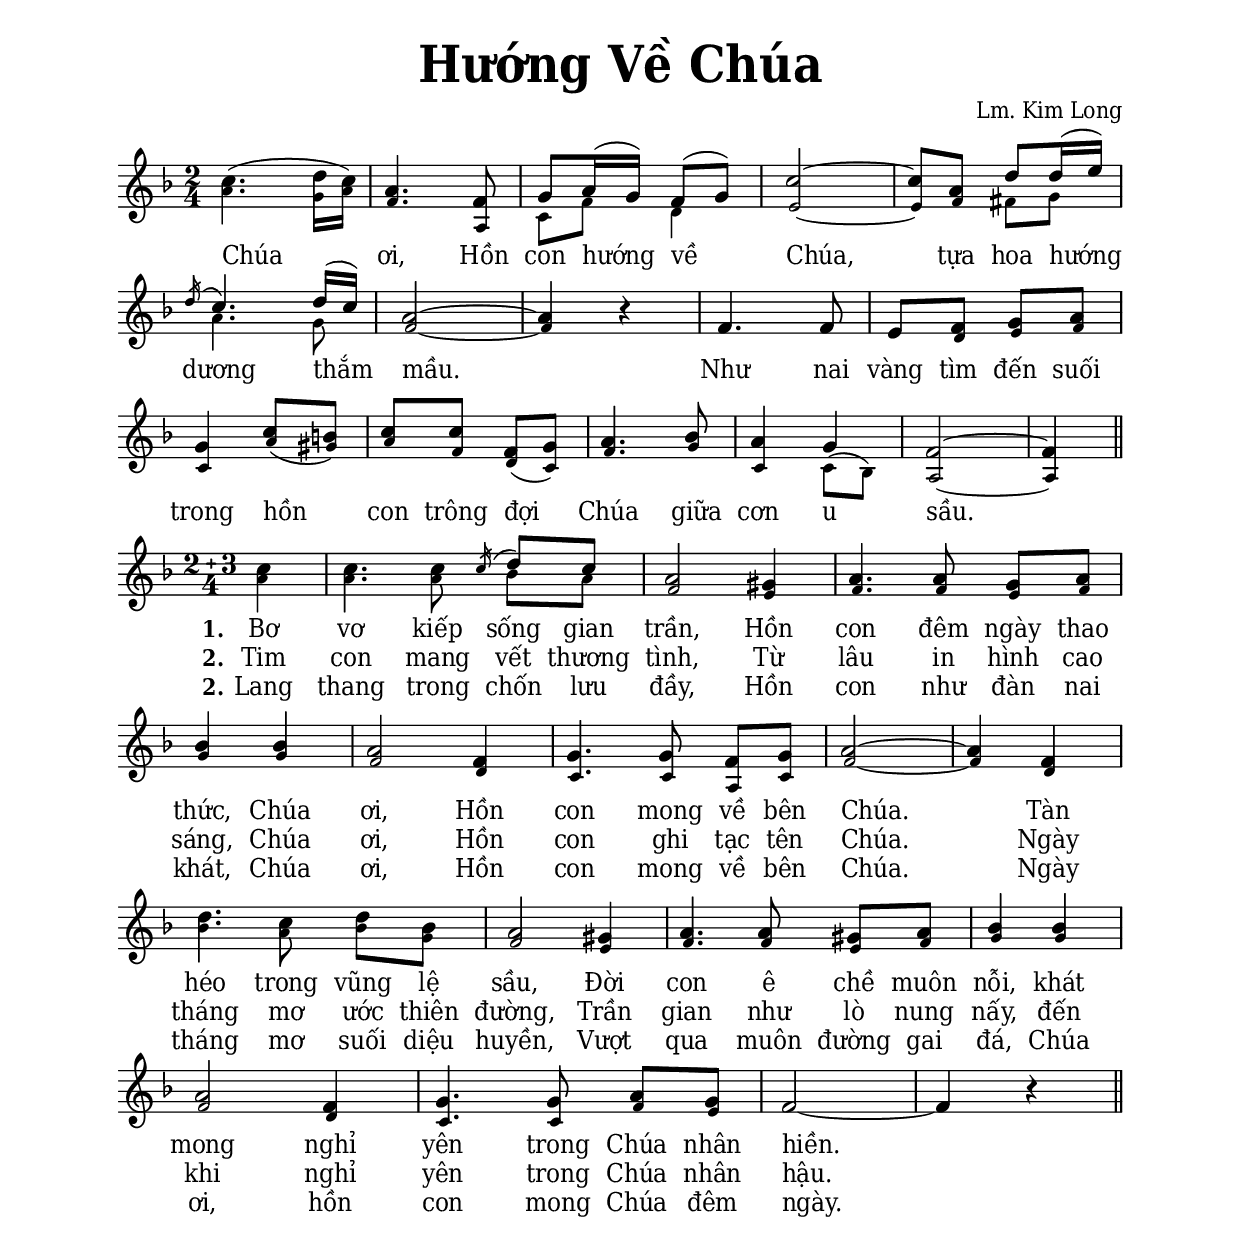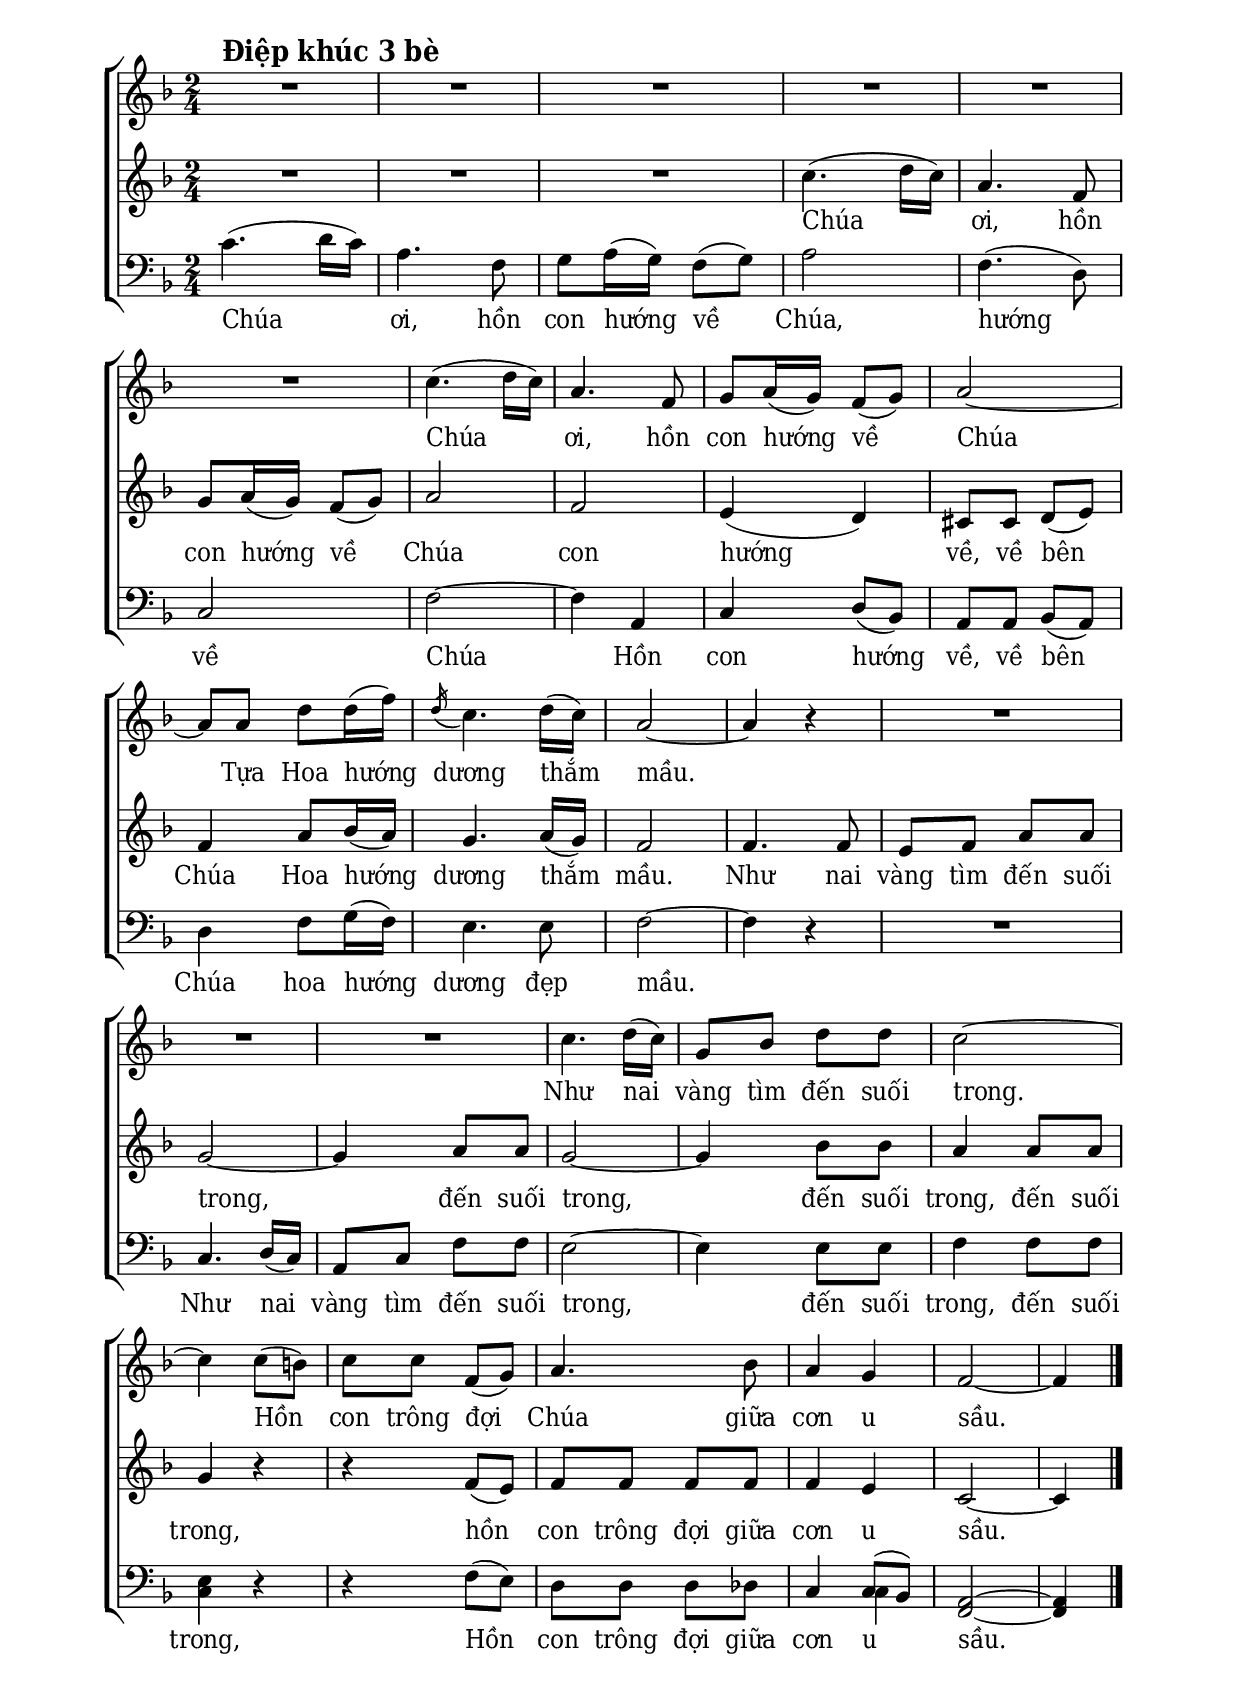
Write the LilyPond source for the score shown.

% Cài đặt chung\
\version "2.22.1"
\include "english.ly"

\header {
  title = \markup { \fontsize #3 "Hướng Về Chúa" }
  composer = "Lm. Kim Long"
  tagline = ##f
}

% Nhạc phiên khúc
nhacPhienKhucSop = \relative c'' {
  c4. (d16 c) |
  a4. f8 |
  g [a16 (g)] f8 (g) |
  c2 ~ |
  c8 a d d16 (e) |
  \slashedGrace { d16 ( } c4.) d16 (c) |
  a2 ~ |
  a4 r |
  f4. f8 |
  e f g a |
  g4 c8 (b!) |
  c c f, (g) |
  a4. bf8 |
  a4 g |
  f2 ~ |
  \partial 4 f4 \bar "||" \break
  \override Staff.TimeSignature.break-visibility = #end-of-line-invisible
  \compoundMeter #'((2 3 4))
  % không kiểm tra nhịp
  % không hiển thị dấu thăng/giáng trong chú ý
  \cadenzaOn
  \override Voice.AccidentalCautionary.stencil = ##f
  c'4 \bar "|"
  c4. c8 \slashedGrace { c16 ( } d8) [c] \bar "|"
  a2 gs4 \bar "|"
  a4. a8 g!? [a] \bar "|"
  bf4 bf \bar "|"
  a2 f4 \bar "|"
  g4. g8 f [g] \bar "|"
  a2 ~ \bar "|"
  a4 f \bar "|"
  d'4. c8 d [bf] \bar "|"
  a2 gs4 \bar "|"
  a4. a8 gs! [a] \bar "|"
  bf4 bf \bar "|"
  a2 f4 \bar "|"
  g!?4. g8 a [g] \bar "|"
  f2 ~ \bar "|"
  f4 r \bar "||"
}

nhacPhienKhucBas = \relative c'' {
  a4. (g16 a) |
  f4. a,8 |
  c f d4 |
  e2 ~ |
  e8 f fs [g] |
  a4. g8 |
  f2 ~ |
  f4 r |
  f4. f8 |
  e d e f |
  c4 a'8 (gs) |
  a f d (c) |
  f4. g8 |
  c,4 c8 ^(bf) |
  a2 ~ |
  a4 \bar "" \break
  
  \compoundMeter #'((2 3 4))
  % không kiểm tra nhịp
  % không hiển thị dấu thăng/giáng trong chú ý
  \cadenzaOn
  \override Voice.AccidentalCautionary.stencil = ##f
  a'4
  a4. a8 bf [a] 
  f2 e4
  f4. f8 e [f]
  g4 g
  f2 d4
  c4. c8 a [c]
  f2 ~
  f4 d
  bf'4. a8 bf [g]
  f2 e4
  f4. f8 e [f]
  g!?4 g
  f2 d4
  c4. c8 f [e]
  f2 ~
  f4 r
}

nhacDiepKhucBaBeSop = \relative c'' {
  <>^\markup { \halign #-1 \bold \huge "Điệp khúc 3 bè" }
  R2*6
  c4. (d16 c) |
  a4. f8 |
  g a16 (g) f8 (g) |
  a2 ~ |
  a8 a d d16 (f) |
  \slashedGrace { d16 ( } c4.) d16 (c) |
  a2 ~ |
  a4 r |
  R2*3
  c4. d16 (c) |
  g8 bf d d |
  c2 ~ |
  c4 c8 (b!) |
  c c f, (g) |
  a4. bf8 |
  a4 g |
  f2 ~ |
  f4 \bar "|."
}

nhacDiepKhucBaBeAlto = \relative c'' {
  R2*3
  c4. (d16 c) |
  a4. f8 |
  g8 a16 (g) f8 (g) |
  a2 |
  f |
  e4 (d) |
  cs8 cs d (e) |
  f4 a8 bf16 (a) |
  g4. a16 (g) |
  f2 |
  f4. f8 |
  e f a a |
  g2 ~ |
  g4 a8 a |
  g2 ~ |
  g4 bf8 bf |
  a4 a8 a |
  g4 r |
  r f8 (e) |
  f f f f |
  f4 e |
  c2 ~ |
  c4
}

nhacDiepKhucBaBeBas = \relative c' {
  c4. (d16 c) |
  a4. f8 |
  g8 a16 (g) f8 (g) |
  a2 |
  f4. (d8) |
  c2 |
  f ~ |
  f4 a, |
  c d8 (bf) |
  a a bf (a) |
  d4 f8 g16 (f) |
  e4. e8 |
  f2 ~ |
  f4 r |
  R2
  c4. d16 (c) |
  a8 c f f |
  e2 ~ |
  e4 e8 e |
  f4 f8 f |
  <e c>4 r |
  r f8 (e) |
  d d d df |
  c4
  <<
    {
      \voiceOne
      c8 (bf)
    }
    \new Voice = "splitpart" {
      \voiceTwo
      \once \override NoteColumn.force-hshift = #1
      c4
    }
  >>
  \oneVoice
  <a f>2 ~ |
  <a f>4
}

% Lời
loiPhienKhucSopMot = \lyrics {
  Chúa ơi, Hồn con hướng về Chúa,
  tựa hoa hướng dương thắm mầu.
  Như nai vàng tìm đến suối trong
  hồn con trông đợi Chúa giữa cơn u sầu.
  \set stanza = "1."
  Bơ vơ kiếp sống gian trần,
  Hồn con đêm ngày thao thức,
  Chúa ơi, Hồn con mong về bên Chúa.
  Tàn héo trong vũng lệ sầu,
  Đời con ê chề muôn nỗi, khát mong nghỉ yên trong Chúa nhân hiền.
}

loiPhienKhucSopHai = \lyrics {
  \repeat unfold 29 { _ }
  \set stanza = "2."
  Tim con mang vết thương tình,
  Từ lâu in hình cao sáng,
  Chúa ơi, Hồn con ghi tạc tên Chúa.
  Ngày tháng mơ ước thiên đường,
  Trần gian như lò nung nấy,
  đến khi nghỉ yên trong Chúa nhân hậu.
}

loiPhienKhucSopBa = \lyrics {
  \repeat unfold 29 { _ }
  \set stanza = "2."
  Lang thang trong chốn lưu đầy,
  Hồn con như đàn nai khát,
  Chúa ơi, Hồn con mong về bên Chúa.
  Ngày tháng mơ suối diệu huyền,
  Vượt qua muôn đường gai đá, Chúa ơi,
  hồn con mong Chúa đêm ngày.
}

loiDiepKhucBaBeSop = \lyrics {
  Chúa ơi, hồn con hướng về Chúa
  Tựa Hoa hướng dương thắm mầu.
  Như nai vàng tìm đến suối trong.
  Hồn con trông đợi Chúa giữa cơn u sầu.
}

loiDiepKhucBaBeAlto = \lyrics {
  Chúa ơi, hồn con hướng về Chúa con hướng về,
  về bên Chúa
  Hoa hướng dương thắm mầu.
  Như nai vàng tìm đến suối trong, đến suối trong,
  đến suối trong, đến suối trong,
  hồn con trông đợi giữa cơn u sầu.
}

loiDiepKhucBaBeBas = \lyrics {
  Chúa ơi, hồn con hướng về Chúa, hướng về Chúa
  Hồn con hướng về, về bên Chúa
  hoa hướng dương đẹp mầu.
  Như nai vàng tìm đến suối trong,
  đến suối trong, đến suối trong,
  Hồn con trông đợi giữa cơn u sầu.
}

% Dàn trang
\paper {
  #(set-paper-size "a4")
  top-margin = 10\mm
  bottom-margin = 10\mm
  left-margin = 20\mm
  right-margin = 20\mm
  indent = #0
  #(define fonts
	 (make-pango-font-tree "Deja Vu Serif Condensed"
	 		       "Deja Vu Serif Condensed"
			       "Deja Vu Serif Condensed"
			       (/ 20 20)))
  print-page-number = ##f
  page-count = 2
  %systems-per-page = 4
  ragged-bottom = ##t
}

TongNhip = {
  \key f \major \time 2/4
  \set Timing.beamExceptions = #'()
  \set Timing.baseMoment = #(ly:make-moment 1/4)
}

% Đổi kích thước nốt cho bè phụ
notBePhu =
#(define-music-function (font-size music) (number? ly:music?)
   (for-some-music
     (lambda (m)
       (if (music-is-of-type? m 'rhythmic-event)
           (begin
             (set! (ly:music-property m 'tweaks)
                   (cons `(font-size . ,font-size)
                         (ly:music-property m 'tweaks)))
             #t)
           #f))
     music)
   music)

\score {
  \new ChoirStaff <<
    \new Staff \with {
        printPartCombineTexts = ##f
      }
      <<
        \new Voice \TongNhip \partCombine 
          \nhacPhienKhucSop
          \notBePhu -2 { \nhacPhienKhucBas }
        \new NullVoice = beSop \nhacPhienKhucSop
      \new Lyrics \lyricsto beSop \loiPhienKhucSopMot
      \new Lyrics \lyricsto beSop \loiPhienKhucSopHai
      \new Lyrics \lyricsto beSop \loiPhienKhucSopBa
    >>
  >>
  \layout {
    \override Lyrics.LyricSpace.minimum-distance = #1.5
    \override Score.BarNumber.break-visibility = ##(#f #f #f)
    \context {
      \Staff \RemoveEmptyStaves
      \override VerticalAxisGroup.remove-first = ##t
    }
  } 
}

\pageBreak

\score {
  \new ChoirStaff <<
    \new Staff <<
      \new Voice = "beSop" {
        \clef treble \TongNhip \nhacDiepKhucBaBeSop
      }
      \new Lyrics \lyricsto beSop \loiDiepKhucBaBeSop
    >>
    \new Staff <<
      \new Voice = "beAlto" {
        \clef treble \TongNhip \nhacDiepKhucBaBeAlto
      }
      \new Lyrics \lyricsto beAlto \loiDiepKhucBaBeAlto
    >>
    \new Staff <<
        \clef "bass"
        \new Voice = beBas {
          \TongNhip \nhacDiepKhucBaBeBas
        }
      \new Lyrics \lyricsto beBas \loiDiepKhucBaBeBas
    >>
  >>
  \layout {
    \override Lyrics.LyricSpace.minimum-distance = #1.5
    \override Score.BarNumber.break-visibility = ##(#f #f #f)
  } 
}
